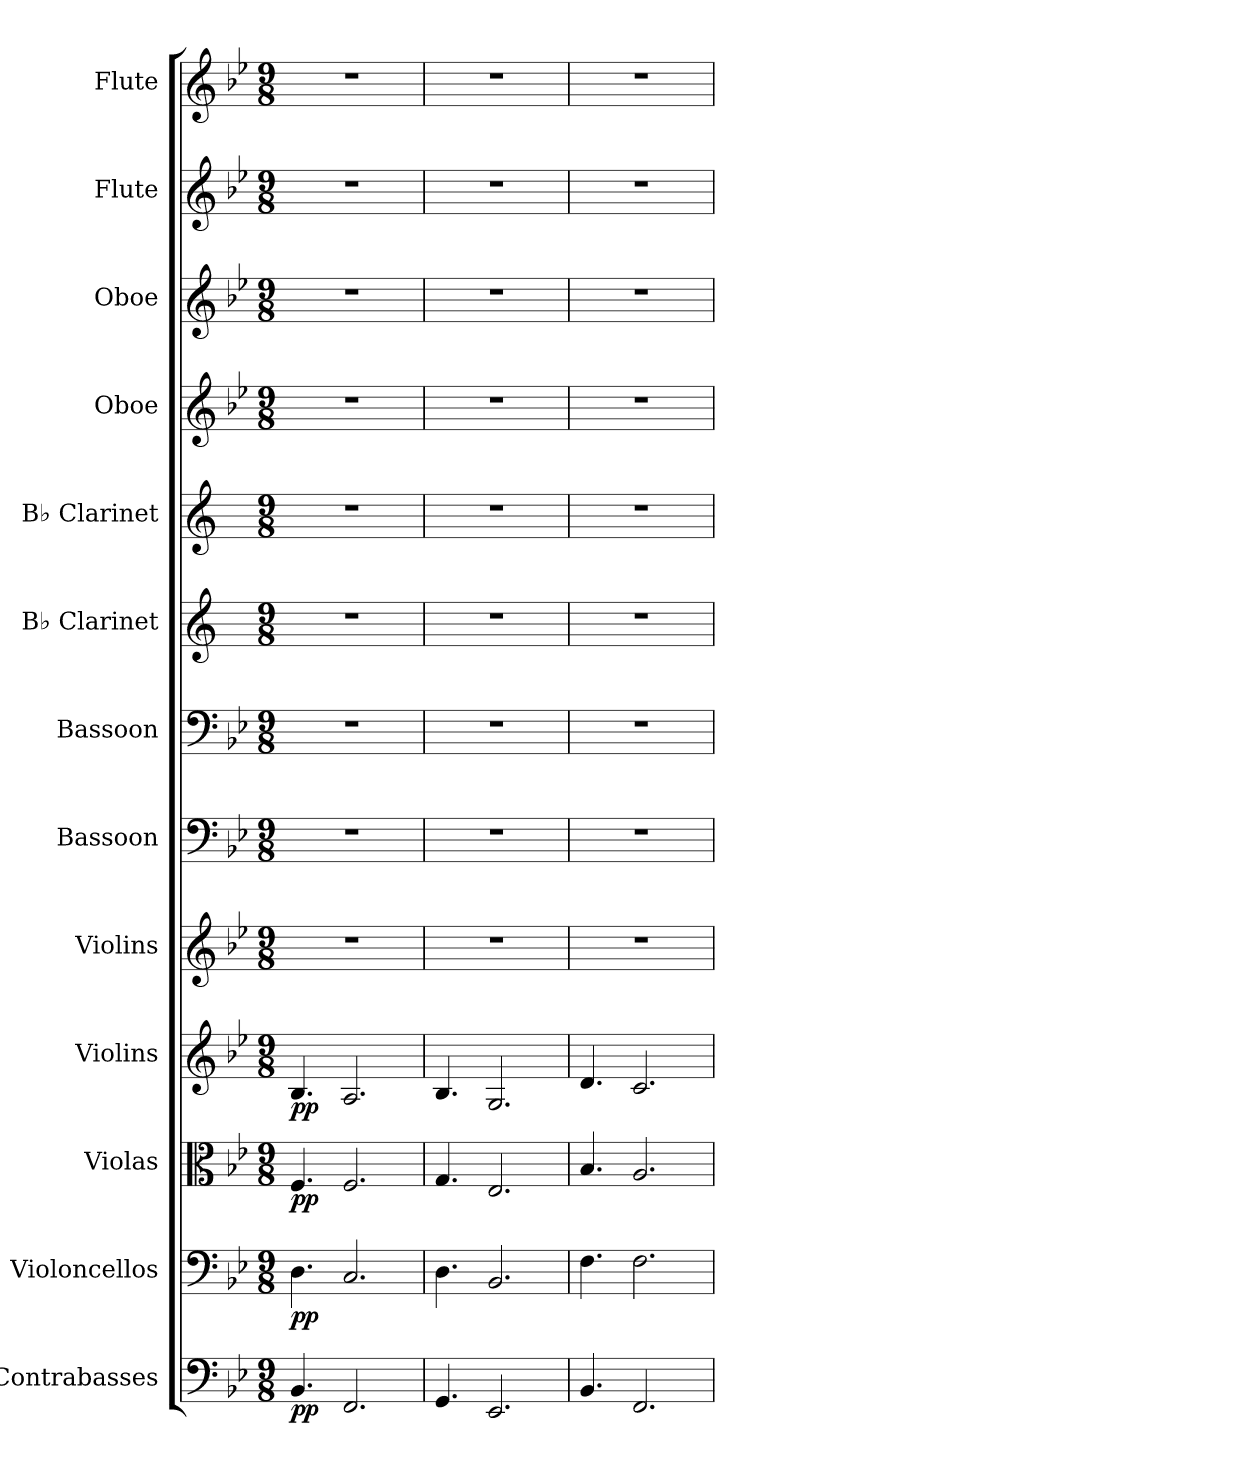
**kern	**dynam	**kern	**dynam	**kern	**dynam	**kern	**dynam	**kern	**kern	**kern	**kern	**kern	**kern	**kern	**kern	**kern
*part13	*part13	*part12	*part12	*part11	*part11	*part10	*part10	*part9	*part8	*part7	*part6	*part5	*part4	*part3	*part2	*part1
*staff13	*staff13	*staff12	*staff12	*staff11	*staff11	*staff10	*staff10	*staff9	*staff8	*staff7	*staff6	*staff5	*staff4	*staff3	*staff2	*staff1
*I"Contrabasses	*	*I"Violoncellos	*	*I"Violas	*	*I"Violins	*	*I"Violins	*I"Bassoon	*I"Bassoon	*I"B♭ Clarinet	*I"B♭ Clarinet	*I"Oboe	*I"Oboe	*I"Flute	*I"Flute
*I'Cbs.	*	*I'Vcs.	*	*I'Vlas.	*	*I'Vlns.	*	*I'Vlns.	*I'Bsn.	*I'Bsn.	*I'B♭ Cl.	*I'B♭ Cl.	*I'Ob.	*I'Ob.	*I'Fl.	*I'Fl.
*clefF4	*	*clefF4	*	*clefC3	*	*clefG2	*	*clefG2	*clefF4	*clefF4	*clefG2	*clefG2	*clefG2	*clefG2	*clefG2	*clefG2
*ITrd7c12	*	*	*	*	*	*	*	*	*	*	*ITrd1c2	*ITrd1c2	*	*	*	*
*k[b-e-]	*	*k[b-e-]	*	*k[b-e-]	*	*k[b-e-]	*	*k[b-e-]	*k[b-e-]	*k[b-e-]	*k[b-e-]	*k[b-e-]	*k[b-e-]	*k[b-e-]	*k[b-e-]	*k[b-e-]
*M9/8	*	*M9/8	*	*M9/8	*	*M9/8	*	*M9/8	*M9/8	*M9/8	*M9/8	*M9/8	*M9/8	*M9/8	*M9/8	*M9/8
*MM90	*	*MM90	*	*MM90	*	*MM90	*	*MM90	*MM90	*MM90	*MM90	*MM90	*MM90	*MM90	*MM90	*MM90
=1	=1	=1	=1	=1	=1	=1	=1	=1	=1	=1	=1	=1	=1	=1	=1	=1
!	!LO:DY:b	!	!LO:DY:b	!	!LO:DY:b	!	!LO:DY:b	!	!	!	!	!	!	!	!	!
4.BBB-/	pp	4.D\	pp	4.F/	pp	4.B-/	pp	8%9r	8%9r	8%9r	8%9r	8%9r	8%9r	8%9r	8%9r	8%9r
2.FFF/	.	2.C/	.	2.F/	.	2.A/	.	.	.	.	.	.	.	.	.	.
=2	=2	=2	=2	=2	=2	=2	=2	=2	=2	=2	=2	=2	=2	=2	=2	=2
4.GGG/	.	4.D\	.	4.G/	.	4.B-/	.	8%9r	8%9r	8%9r	8%9r	8%9r	8%9r	8%9r	8%9r	8%9r
2.EEE-/	.	2.BB-/	.	2.E-/	.	2.G/	.	.	.	.	.	.	.	.	.	.
=3	=3	=3	=3	=3	=3	=3	=3	=3	=3	=3	=3	=3	=3	=3	=3	=3
4.BBB-/	.	4.F\	.	4.B-/	.	4.d/	.	8%9r	8%9r	8%9r	8%9r	8%9r	8%9r	8%9r	8%9r	8%9r
2.FFF/	.	2.F\	.	2.A/	.	2.c/	.	.	.	.	.	.	.	.	.	.
=	=	=	=	=	=	=	=	=	=	=	=	=	=	=	=	=
*-	*-	*-	*-	*-	*-	*-	*-	*-	*-	*-	*-	*-	*-	*-	*-	*-
